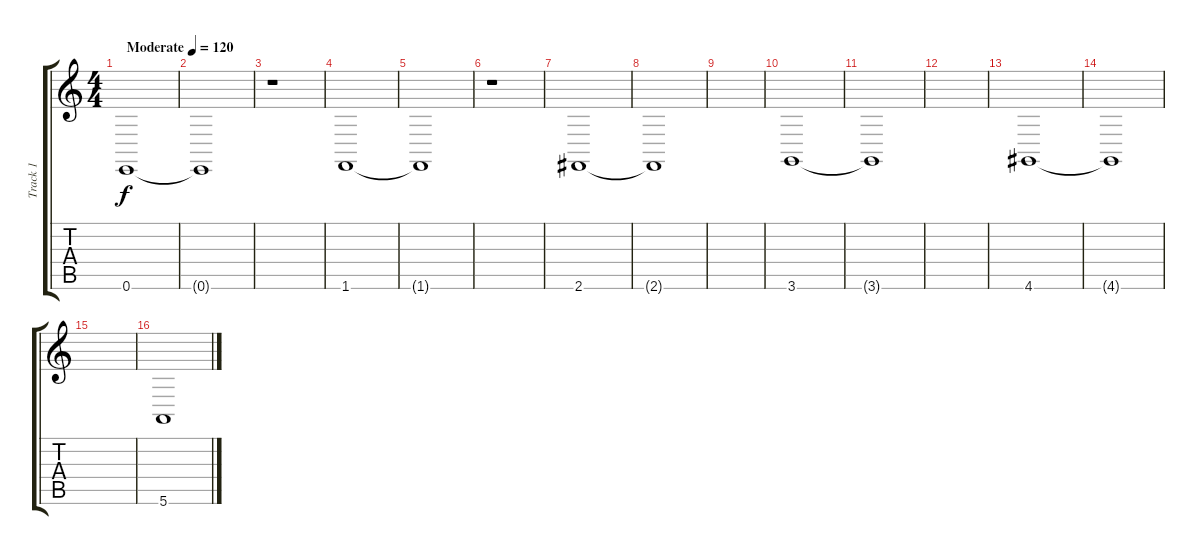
\track ("Track 1" "Track 1") {instrument acousticgrandpiano}
\staff {score tabs}
\tuning (E4 B3 G3 D3 A2 E2) {hide}
\ts (4 4)
\tempo (120 "Moderate")
\clef g2
\ks c
0.6.1{dy f instrument acousticgrandpiano} |
0.6{t}.1 |
r.1 |
1.6.1 |
1.6{t}.1 |
r.1 |
2.6.1 |
2.6{t}.1 |
|
3.6.1 |
3.6{t}.1 |
|
4.6.1 |
4.6{t}.1 |
|
5.6.1
